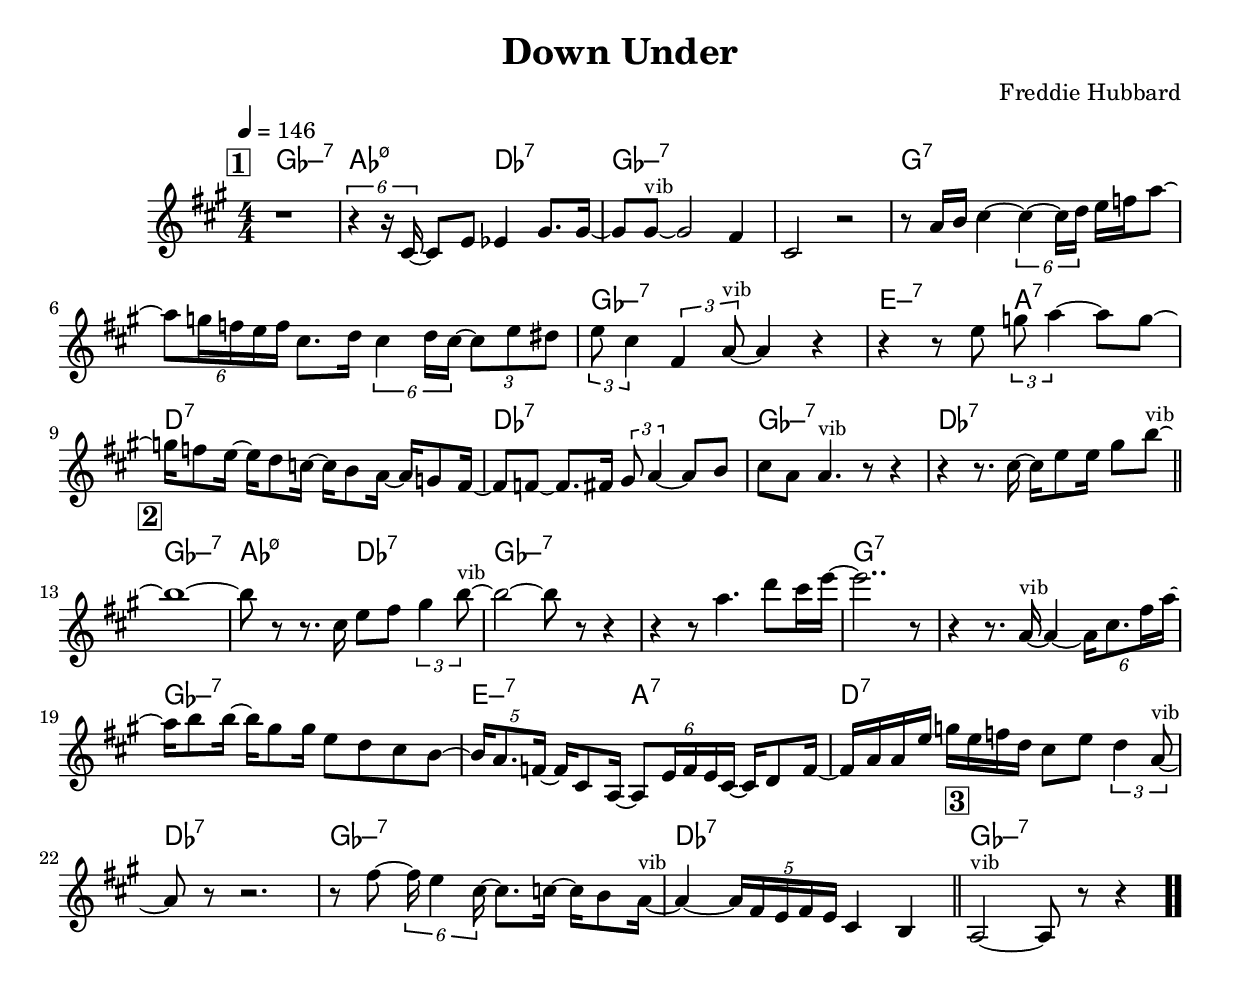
\version "2.13.2"

#(ly:set-option 'point-and-click #f)

\header {
  title = "Down Under"
  composer = "Freddie Hubbard"
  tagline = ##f
}
global =
{
    \override Staff.TimeSignature #'style = #'()
    \time 4/4
    \clef "treble"
    \key fis \minor
    \override Rest #'direction = #'0
    \override MultiMeasureRest #'staff-position = #0
}
\score
{
<<
    \transpose c' c'

    \new ChordNames { \chords {
      \set majorSevenSymbol = \markup { "maj7" }
      \set minorChordModifier = \markup { \char ##x2013 }
      
      | ges1:min7 | aes2:min5-7 des2:7 | ges1:min7 | s1 | g1:7 | s1 | ges1:min7 | e2:min7 a2:7 
      | d1:7 | des1:7 | ges1:min7 | des1:7 | ges1:min7 | aes2:min5-7 des2:7 | ges1:min7 | s1 
      | g1:7 | s1 | ges1:min7 | e2:min7 a2:7 | d1:7 | des1:7 | ges1:min7 | des1:7 
      | ges1:min7|
      }
      }

    \new Staff
    <<
    \transpose c' c'

    {
      \global
  		%\override Score.MetronomeMark #'transparent = ##t
  		%\override Score.MetronomeMark #'stencil = ##f
  		
  		\override HorizontalBracket #'direction = #UP
  		\override HorizontalBracket #'bracket-flare = #'(0 . 0)
  		
  		\override TextSpanner #'dash-fraction = #1.0
  		\override TextSpanner #'bound-details #'left #'text = \markup{ \concat{\draw-line #'(0 . -1.0) \draw-line #'(1.0 . 0) }}
  		\override TextSpanner #'bound-details #'right #'text = \markup{ \concat{ \draw-line #'(1.0 . 0) \draw-line #'(0 . -1.0) }}
          \set Score.markFormatter = #format-mark-box-numbers


      \tempo 4 = 146
      \set Score.currentBarNumber = #1
     
      \bar "||" \mark \default r1 
      | \tuplet 6/4 {r4 r16 cis'16~} cis'8 e'8 es'4 gis'8. gis'16~ 
      | gis'8 gis'8~^\markup{\left-align \small vib} gis'2 fis'4 
      | cis'2 r2 
      | r8 a'16 b'16 cis''4~ \tuplet 6/4 {cis''4~ cis''16 d''16} e''16 f''16 a''8~ 
      | \tuplet 6/4 {a''8 g''16 f''16 e''16 f''16} cis''8. d''16 \tuplet 6/4 {cis''4 d''16 cis''16~} \tuplet 3/2 {cis''8 e''8 dis''8} 
      | \tuplet 3/2 {e''8 cis''4} \tuplet 3/2 {fis'4 a'8~^\markup{\left-align \small vib}} a'4 r4 
      | r4 r8 e''8 \tuplet 3/2 {g''8 a''4~} a''8 g''8~ 
      | g''16 f''8 e''16~ e''16 d''8 c''16~ c''16 b'8 a'16~ a'16 g'8 fis'16~ 
      | fis'8 f'8~ f'8. fis'16 \tuplet 3/2 {gis'8 a'4~} a'8 b'8 
      | cis''8 a'8 a'4.^\markup{\left-align \small vib} r8 r4 
      | r4 r8. cis''16~ cis''16 e''8 e''16 gis''8 b''8~^\markup{\left-align \small vib} 
      \bar "||" \mark \default b''1~ 
      | b''8 r8 r8. cis''16 e''8 fis''8 \tuplet 3/2 {gis''4 b''8~^\markup{\left-align \small vib}} 
      | b''2~ b''8 r8 r4 
      | r4 r8 a''4. d'''8 cis'''16 e'''16~ 
      | e'''2.. r8 
      | r4 r8. a'16~^\markup{\left-align \small vib} a'4~ \tuplet 6/4 {a'16 cis''8. fis''16 a''16~} 
      | a''16 b''8 b''16~ b''16 gis''8 gis''16 e''8 d''8 cis''8 b'8~ 
      | \tuplet 5/4 {b'16 a'8. f'16~} f'16 cis'8 a16~ \tuplet 6/4 {a8 e'16 f'16 e'16 cis'16~} cis'16 d'8 f'16~ 
      | f'16 a'16 a'16 e''16 g''16 e''16 f''16 d''16 cis''8 e''8 \tuplet 3/2 {d''4 a'8~^\markup{\left-align \small vib}} 
      | a'8 r8 r2. 
      | r8 fis''8~ \tuplet 6/4 {fis''16 e''4 cis''16~} cis''8. c''16~ c''16 b'8 a'16~^\markup{\left-align \small vib} 
      | a'4~ \tuplet 5/4 {a'16 fis'16 e'16 fis'16 e'16} cis'4 b4 
      \bar "||" \mark \default a2~^\markup{\left-align \small vib} a8 r8 r4\bar  ".."
    }
    >>
>>    
}
